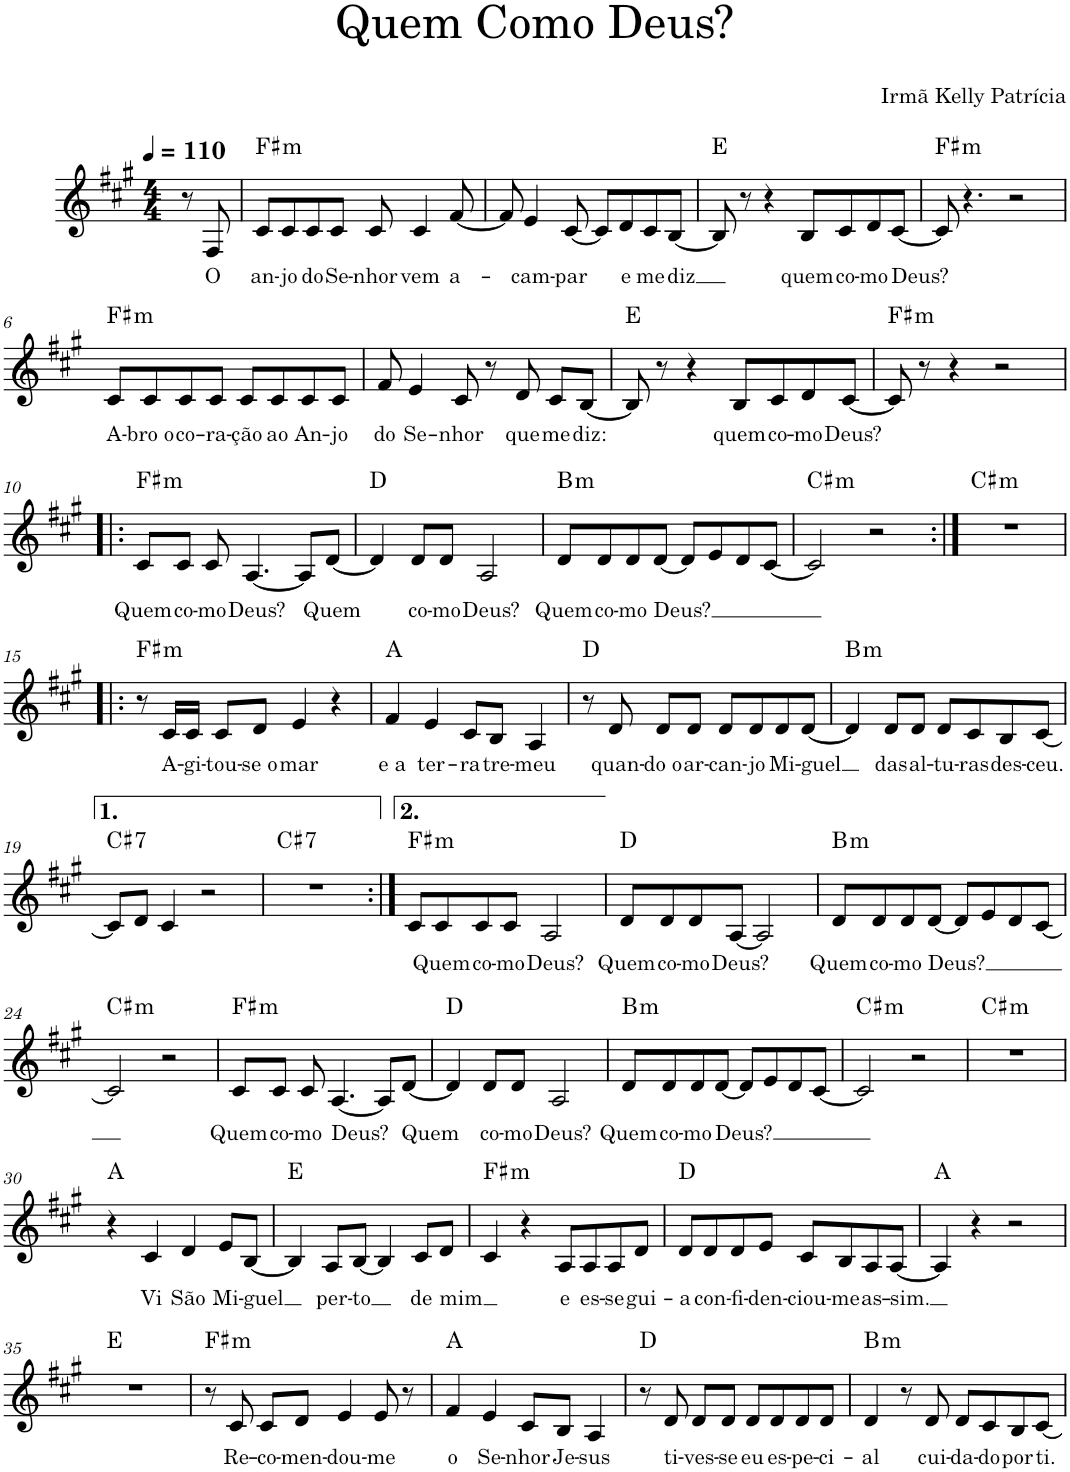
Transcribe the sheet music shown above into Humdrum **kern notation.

**kern	**text	**harte
*part1	*part1	*part1
*staff1	*staff1	*
*I"Voz	*	*
*I'Vo.	*	*
*clefG2	*	*
*k[f#c#g#]	*	*
*M4/4	*	*
*MM110	*	*
=1	=1	=1
8r	.	.
!	!LO:LY:b	!
8F#/	O	.
=2	=2	=2
!	!LO:LY:b	!LO:H:kt=m
8c#/L	an-	F#:min
!	!LO:LY:b	!
8c#/	-jo	.
!	!LO:LY:b	!
8c#/	do	.
!	!LO:LY:b	!
8c#/J	Se-	.
!	!LO:LY:b	!
8c#/	-nhor	.
!	!LO:LY:b	!
4c#/	vem	.
!	!LO:LY:b	!
[8f#/	a-	.
=3	=3	=3
8f#/]	.	.
!	!LO:LY:b	!
4e/	-cam-	.
!	!LO:LY:b	!
[8c#/	-par	.
8c#/L]	.	.
!	!LO:LY:b	!
8d/	e	.
!	!LO:LY:b	!
8c#/	me	.
!	!LO:LY:b	!
[8B/J	diz	.
=4	=4	=4
8B/]	.	E:maj
8r	.	.
4r	.	.
!	!LO:LY:b	!
8B/L	quem	.
!	!LO:LY:b	!
8c#/	co-	.
!	!LO:LY:b	!
8d/	-mo	.
!	!LO:LY:b	!
[8c#/J	Deus?	.
=5	=5	=5
!	!	!LO:H:kt=m
8c#/]	.	F#:min
4.r	.	.
2r	.	.
!!LO:LB:g=z
=6	=6	=6
!	!LO:LY:b	!LO:H:kt=m
8c#/L	A-	F#:min
!	!LO:LY:b	!
8c#/	-bro o	.
!	!LO:LY:b	!
8c#/	co-	.
!	!LO:LY:b	!
8c#/J	-ra-	.
!	!LO:LY:b	!
8c#/L	-ção	.
!	!LO:LY:b	!
8c#/	ao	.
!	!LO:LY:b	!
8c#/	An-	.
!	!LO:LY:b	!
8c#/J	-jo	.
=7	=7	=7
!	!LO:LY:b	!
8f#/	do	.
!	!LO:LY:b	!
4e/	Se-	.
!	!LO:LY:b	!
8c#/	-nhor	.
8r	.	.
!	!LO:LY:b	!
8d/	que	.
!	!LO:LY:b	!
8c#/L	me	.
!	!LO:LY:b	!
[8B/J	diz:	.
=8	=8	=8
8B/]	.	E:maj
8r	.	.
4r	.	.
!	!LO:LY:b	!
8B/L	quem	.
!	!LO:LY:b	!
8c#/	co-	.
!	!LO:LY:b	!
8d/	-mo	.
!	!LO:LY:b	!
[8c#/J	Deus?	.
=9	=9	=9
!	!	!LO:H:kt=m
8c#/]	.	F#:min
8r	.	.
4r	.	.
2r	.	.
!!LO:LB:g=z
=10!|:	=10!|:	=10!|:
!	!LO:LY:b	!LO:H:kt=m
8c#/L	Quem	F#:min
!	!LO:LY:b	!
8c#/J	co-	.
!	!LO:LY:b	!
8c#/	-mo	.
!	!LO:LY:b	!
[4.A/	Deus?	.
8A/L]	.	.
!	!LO:LY:b	!
[8d/J	Quem	.
=11	=11	=11
4d/]	.	D:maj
!	!LO:LY:b	!
8d/L	co-	.
!	!LO:LY:b	!
8d/J	-mo	.
!	!LO:LY:b	!
2A/	Deus?	.
=12	=12	=12
!	!LO:LY:b	!LO:H:kt=m
8d/L	Quem	B:min
!	!LO:LY:b	!
8d/	co-	.
!	!LO:LY:b	!
8d/	-mo	.
!	!LO:LY:b	!
[8d/J	Deus?	.
8d/L]	.	.
8e/	.	.
8d/	.	.
[8c#/J	.	.
=13	=13	=13
!	!	!LO:H:kt=m
2c#/]	.	C#:min
2r	.	.
=14:|!	=14:|!	=14:|!
!	!	!LO:H:kt=m
1r	.	C#:min
!!LO:LB:g=z
=15!|:	=15!|:	=15!|:
!	!	!LO:H:kt=m
8r	.	F#:min
!	!LO:LY:b	!
16c#/LL	A-	.
!	!LO:LY:b	!
16c#/JJ	-gi-	.
!	!LO:LY:b	!
8c#/L	-tou-	.
!	!LO:LY:b	!
8d/J	-se o	.
!	!LO:LY:b	!
4e/	mar	.
4r	.	.
=16	=16	=16
!	!LO:LY:b	!
4f#/	e a	A:maj
!	!LO:LY:b	!
4e/	ter-	.
!	!LO:LY:b	!
8c#/L	-ra	.
!	!LO:LY:b	!
8B/J	tre-	.
!	!LO:LY:b	!
4A/	-meu	.
=17	=17	=17
8r	.	D:maj
!	!LO:LY:b	!
8d/	quan-	.
!	!LO:LY:b	!
8d/L	-do o	.
!	!LO:LY:b	!
8d/J	ar-	.
!	!LO:LY:b	!
8d/L	-can-	.
!	!LO:LY:b	!
8d/	-jo	.
!	!LO:LY:b	!
8d/	Mi-	.
!	!LO:LY:b	!
[8d/J	-guel	.
=18	=18	=18
!	!	!LO:H:kt=m
4d/]	.	B:min
!	!LO:LY:b	!
8d/L	das	.
!	!LO:LY:b	!
8d/J	al-	.
!	!LO:LY:b	!
8d/L	-tu-	.
!	!LO:LY:b	!
8c#/	-ras	.
!	!LO:LY:b	!
8B/	des-	.
!	!LO:LY:b	!
[8c#/J	-ceu.	.
!!LO:LB:g=z
=19	=19	=19
!	!	!LO:H:kt=7
8c#/L]	.	C#:7
8d/J	.	.
4c#/	.	.
2r	.	.
=20	=20	=20
!	!	!LO:H:kt=7
1r	.	C#:7
=21:|!	=21:|!	=21:|!
!	!	!LO:H:kt=m
8c#/L	.	F#:min
!	!LO:LY:b	!
8c#/	Quem	.
!	!LO:LY:b	!
8c#/	co-	.
!	!LO:LY:b	!
8c#/J	-mo	.
!	!LO:LY:b	!
2A/	Deus?	.
=22	=22	=22
!	!LO:LY:b	!
8d/L	Quem	D:maj
!	!LO:LY:b	!
8d/	co-	.
!	!LO:LY:b	!
8d/	-mo	.
!	!LO:LY:b	!
[8A/J	Deus?	.
2A/]	.	.
=23	=23	=23
!	!LO:LY:b	!LO:H:kt=m
8d/L	Quem	B:min
!	!LO:LY:b	!
8d/	co-	.
!	!LO:LY:b	!
8d/	-mo	.
!	!LO:LY:b	!
[8d/J	Deus?	.
8d/L]	.	.
8e/	.	.
8d/	.	.
[8c#/J	.	.
!!LO:LB:g=z
=24	=24	=24
!	!	!LO:H:kt=m
2c#/]	.	C#:min
2r	.	.
=25	=25	=25
!	!LO:LY:b	!LO:H:kt=m
8c#/L	Quem	F#:min
!	!LO:LY:b	!
8c#/J	co-	.
!	!LO:LY:b	!
8c#/	-mo	.
!	!LO:LY:b	!
[4.A/	Deus?	.
8A/L]	.	.
!	!LO:LY:b	!
[8d/J	Quem	.
=26	=26	=26
4d/]	.	D:maj
!	!LO:LY:b	!
8d/L	co-	.
!	!LO:LY:b	!
8d/J	-mo	.
!	!LO:LY:b	!
2A/	Deus?	.
=27	=27	=27
!	!LO:LY:b	!LO:H:kt=m
8d/L	Quem	B:min
!	!LO:LY:b	!
8d/	co-	.
!	!LO:LY:b	!
8d/	-mo	.
!	!LO:LY:b	!
[8d/J	Deus?	.
8d/L]	.	.
8e/	.	.
8d/	.	.
[8c#/J	.	.
=28	=28	=28
!	!	!LO:H:kt=m
2c#/]	.	C#:min
2r	.	.
=29	=29	=29
!	!	!LO:H:kt=m
1r	.	C#:min
!!LO:LB:g=z
=30	=30	=30
4r	.	A:maj
!	!LO:LY:b	!
4c#/	Vi	.
!	!LO:LY:b	!
4d/	São	.
!	!LO:LY:b	!
8e/L	Mi-	.
!	!LO:LY:b	!
[8B/J	-guel	.
=31	=31	=31
4B/]	.	E:maj
!	!LO:LY:b	!
8A/L	per-	.
!	!LO:LY:b	!
[8B/J	-to	.
4B/]	.	.
!	!LO:LY:b	!
8c#/L	de	.
!	!LO:LY:b	!
8d/J	mim	.
=32	=32	=32
!	!	!LO:H:kt=m
4c#/	.	F#:min
4r	.	.
!	!LO:LY:b	!
8A/L	e	.
!	!LO:LY:b	!
8A/	es-	.
!	!LO:LY:b	!
8A/	-se	.
!	!LO:LY:b	!
8d/J	gui-	.
=33	=33	=33
!	!LO:LY:b	!
8d/L	-a	D:maj
!	!LO:LY:b	!
8d/	con-	.
!	!LO:LY:b	!
8d/	-fi-	.
!	!LO:LY:b	!
8e/J	-den-	.
!	!LO:LY:b	!
8c#/L	-ciou-	.
!	!LO:LY:b	!
8B/	-me	.
!	!LO:LY:b	!
8A/	as-	.
!	!LO:LY:b	!
[8A/J	-sim.	.
=34	=34	=34
4A/]	.	A:maj
4r	.	.
2r	.	.
!!LO:LB:g=z
=35	=35	=35
1r	.	E:maj
=36	=36	=36
!	!	!LO:H:kt=m
8r	.	F#:min
!	!LO:LY:b	!
8c#/	Re-	.
!	!LO:LY:b	!
8c#/L	-co-	.
!	!LO:LY:b	!
8d/J	-men-	.
!	!LO:LY:b	!
4e/	-dou-	.
!	!LO:LY:b	!
8e/	-me	.
8r	.	.
=37	=37	=37
!	!LO:LY:b	!
4f#/	o	A:maj
!	!LO:LY:b	!
4e/	Se-	.
!	!LO:LY:b	!
8c#/L	-nhor	.
!	!LO:LY:b	!
8B/J	Je-	.
!	!LO:LY:b	!
4A/	-sus	.
=38	=38	=38
8r	.	D:maj
!	!LO:LY:b	!
8d/	ti-	.
!	!LO:LY:b	!
8d/L	-ves-	.
!	!LO:LY:b	!
8d/J	-se	.
!	!LO:LY:b	!
8d/L	eu	.
!	!LO:LY:b	!
8d/	es-	.
!	!LO:LY:b	!
8d/	-pe-	.
!	!LO:LY:b	!
8d/J	-ci-	.
=39	=39	=39
!	!LO:LY:b	!LO:H:kt=m
4d/	-al	B:min
8r	.	.
!	!LO:LY:b	!
8d/	cui-	.
!	!LO:LY:b	!
8d/L	-da-	.
!	!LO:LY:b	!
8c#/	-do	.
!	!LO:LY:b	!
8B/	por	.
!	!LO:LY:b	!
[8c#/J	ti.	.
=	=	=
*-	*-	*-
